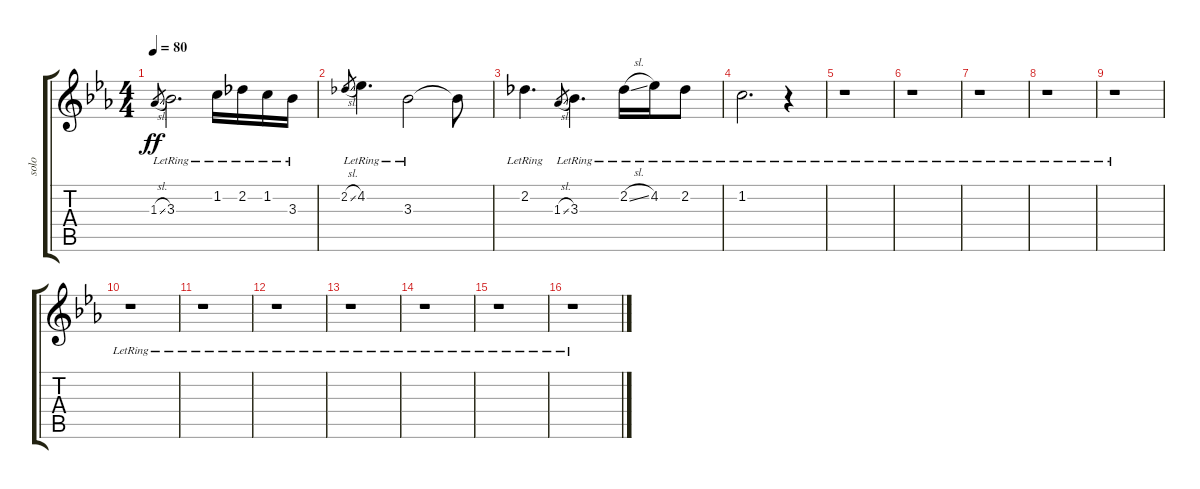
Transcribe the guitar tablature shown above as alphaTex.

\track ("solo" "solo") {instrument acousticguitarsteel}
\staff {score tabs}
\tuning (E4 B3 G3 D3 A2 E2) {hide}
\ts (4 4)
\tempo 80
\clef g2
\ks eb
1.3{sl}.8{gr dy ff} 3.3{lr}.2{d} 1.2{lr}.16 2.2{lr}.16 1.2{lr}.16 3.3{lr}.16 |
2.2{sl}.8{gr} 4.2{lr}.4{d} 3.3{lr}.2 3.3{t}.8 |
2.2{lr}.4{d} 1.3{sl}.8{gr} 3.3{lr}.4{d} 2.2{sl lr}.16 4.2{lr}.16 2.2{lr}.8 |
1.2{lr}.2{d} r.4 |
r.1 |
r.1 |
r.1 |
r.1 |
r.1 |
r.1 |
r.1 |
r.1 |
r.1 |
r.1 |
r.1 |
r.1
